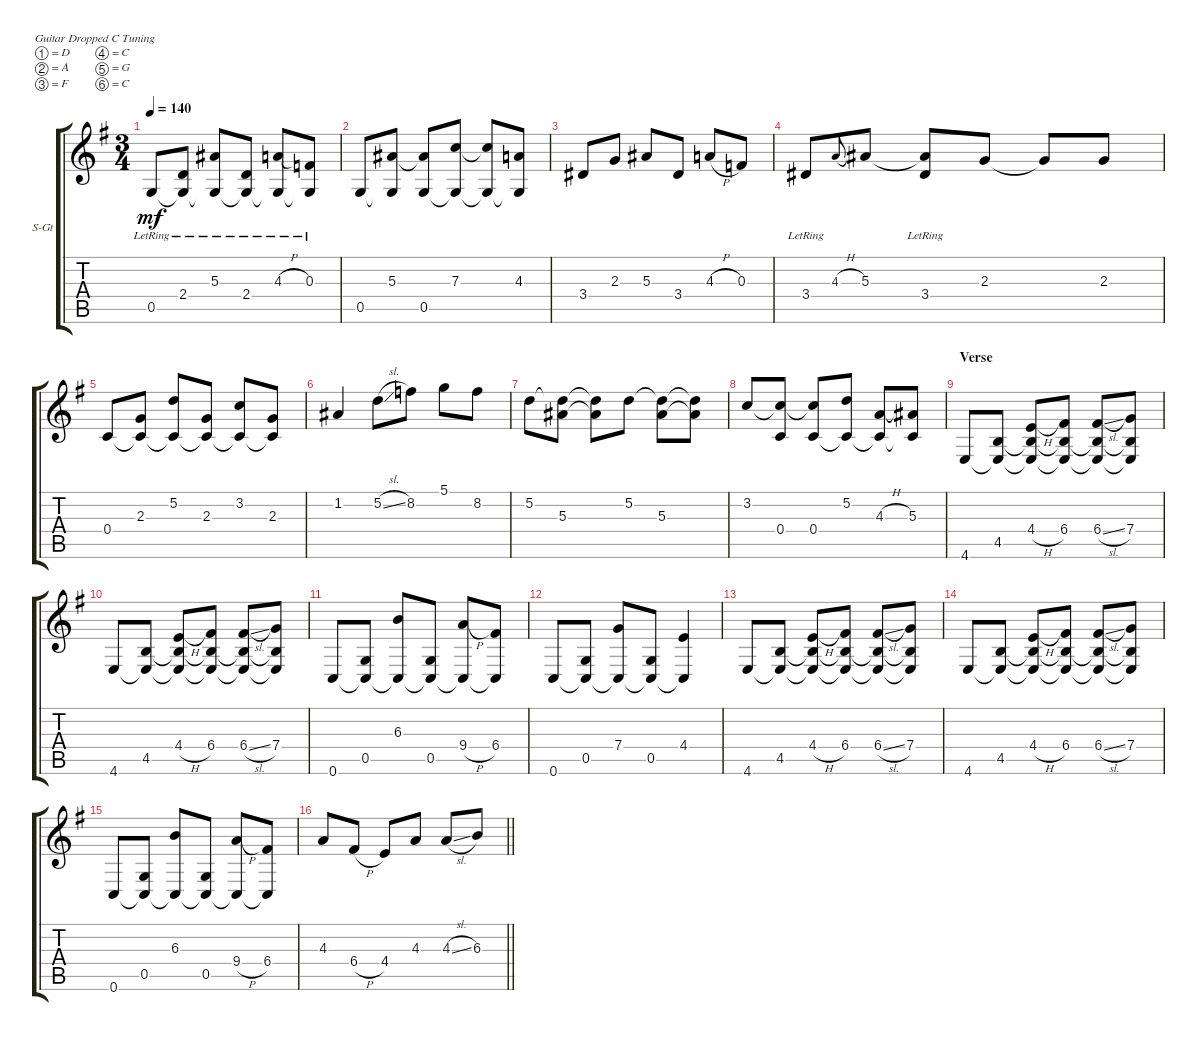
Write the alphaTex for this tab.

\bracketExtendMode groupsimilarinstruments
\firstSystemTrackNameOrientation horizontal
\otherSystemsTrackNameOrientation horizontal
\track ("Steel Guitar" "S-Gt") {instrument acousticguitarsteel}
\staff {score tabs}
\tuning (D4 A3 F3 C3 G2 C2)
\ts (3 4)
\tempo 140
\clef g2
\ks eminor
0.5{lr}.8{dy mf} (2.4 0.5{lr t}).8 (5.3 0.5{lr t}).8 (2.4 0.5{lr t}).8 (4.3{h} 0.5{lr t}).8 (0.3 0.5{lr t}).8 |
0.5.8 (5.3 0.5{t}).8 (5.3{t} 0.5).8 (7.3 0.5{t}).8 (7.3{t} 0.5{t}).8 (4.3 0.5{t}).8 |
3.4.8 2.3.8 5.3.8 3.4.8 4.3{h}.8 0.3.8 |
3.4{lr}.8 4.3{h}.8{gr onbeat} 5.3.8 (5.3{t} 3.4{lr}).8 2.3.8 2.3{t}.8 2.3.8 |
0.4.8 (2.3 0.4{t}).8 (5.2 0.4{t}).8 (2.3 0.4{t}).8 (3.2 0.4{t}).8 (2.3 0.4{t}).8 |
1.2.4 5.2{sl}.8 8.2.8 5.1.8 8.2.8 |
5.2.8 (5.3 5.2{t}).8 (5.3{t} 5.2{t}).8 5.2.8 (5.3 5.2{t}).8 (5.3{t} 5.2{t}).8 |
3.2.8 (0.4 3.2{t}).8 (0.4 3.2{t}).8 (5.2 0.4{t}).8 (4.3{h} 0.4{t}).8 (5.3 0.4{t}).8 |
\section ("" "Verse")
4.6.8 (4.5 4.6{t}).8 (4.4{h} 4.5{t} 4.6{t}).8 (6.4 4.5{t} 4.6{t}).8 (6.4{sl} 4.5{t} 4.6{t}).8 (7.4 4.5{t} 4.6{t}).8 |
4.6.8 (4.5 4.6{t}).8 (4.4{h} 4.5{t} 4.6{t}).8 (6.4 4.5{t} 4.6{t}).8 (6.4{sl} 4.5{t} 4.6{t}).8 (7.4 4.5{t} 4.6{t}).8 |
0.6.8 (0.5 0.6{t}).8 (6.3 0.6{t}).8 (0.5 0.6{t}).8 (9.4{h} 0.6{t}).8 (6.4 0.6{t}).8 |
0.6.8 (0.5 0.6{t}).8 (7.4 0.6{t}).8 (0.5 0.6{t}).8 (4.4 0.6{t}).4 |
4.6.8 (4.5 4.6{t}).8 (4.4{h} 4.5{t} 4.6{t}).8 (6.4 4.5{t} 4.6{t}).8 (6.4{sl} 4.5{t} 4.6{t}).8 (7.4 4.5{t} 4.6{t}).8 |
4.6.8 (4.5 4.6{t}).8 (4.4{h} 4.5{t} 4.6{t}).8 (6.4 4.5{t} 4.6{t}).8 (6.4{sl} 4.5{t} 4.6{t}).8 (7.4 4.5{t} 4.6{t}).8 |
0.6.8 (0.5 0.6{t}).8 (6.3 0.6{t}).8 (0.5 0.6{t}).8 (9.4{h} 0.6{t}).8 (6.4 0.6{t}).8 |
\barLineRight lightlight
4.3.8 6.4{h}.8 4.4.8 4.3.8 4.3{sl}.8 6.3.8
